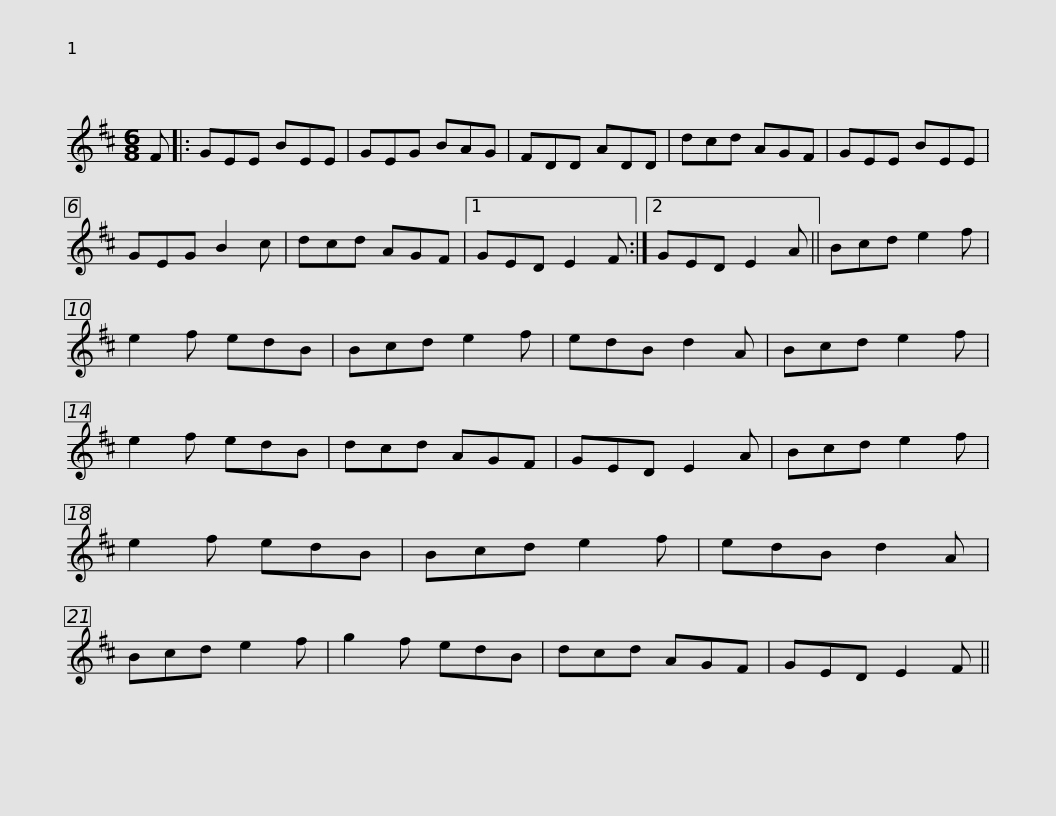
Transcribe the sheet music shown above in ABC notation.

X:1
L:1/8
M:6/8
I:linebreak $
K:D
V:1 treble
V:1
 F |: GEE BEE | GEG BAG | FDD ADD | dcd AGF | %5
 GEE BEE | GEG B2 c | dcd AGF |1$ GED E2 F :|2 GED E2 A || %10
 Bcd e2 f | e2 f edB | Bcd e2 f | edB d2 A | Bcd e2 f | %15
 e2 f edB |$ dcd AGF | GED E2 A | Bcd e2 f | e2 f edB | %20
 Bcd e2 f | edB d2 A | Bcd e2 f | g2 f edB |$ dcd AGF | %25
 GED E2 F || %26
